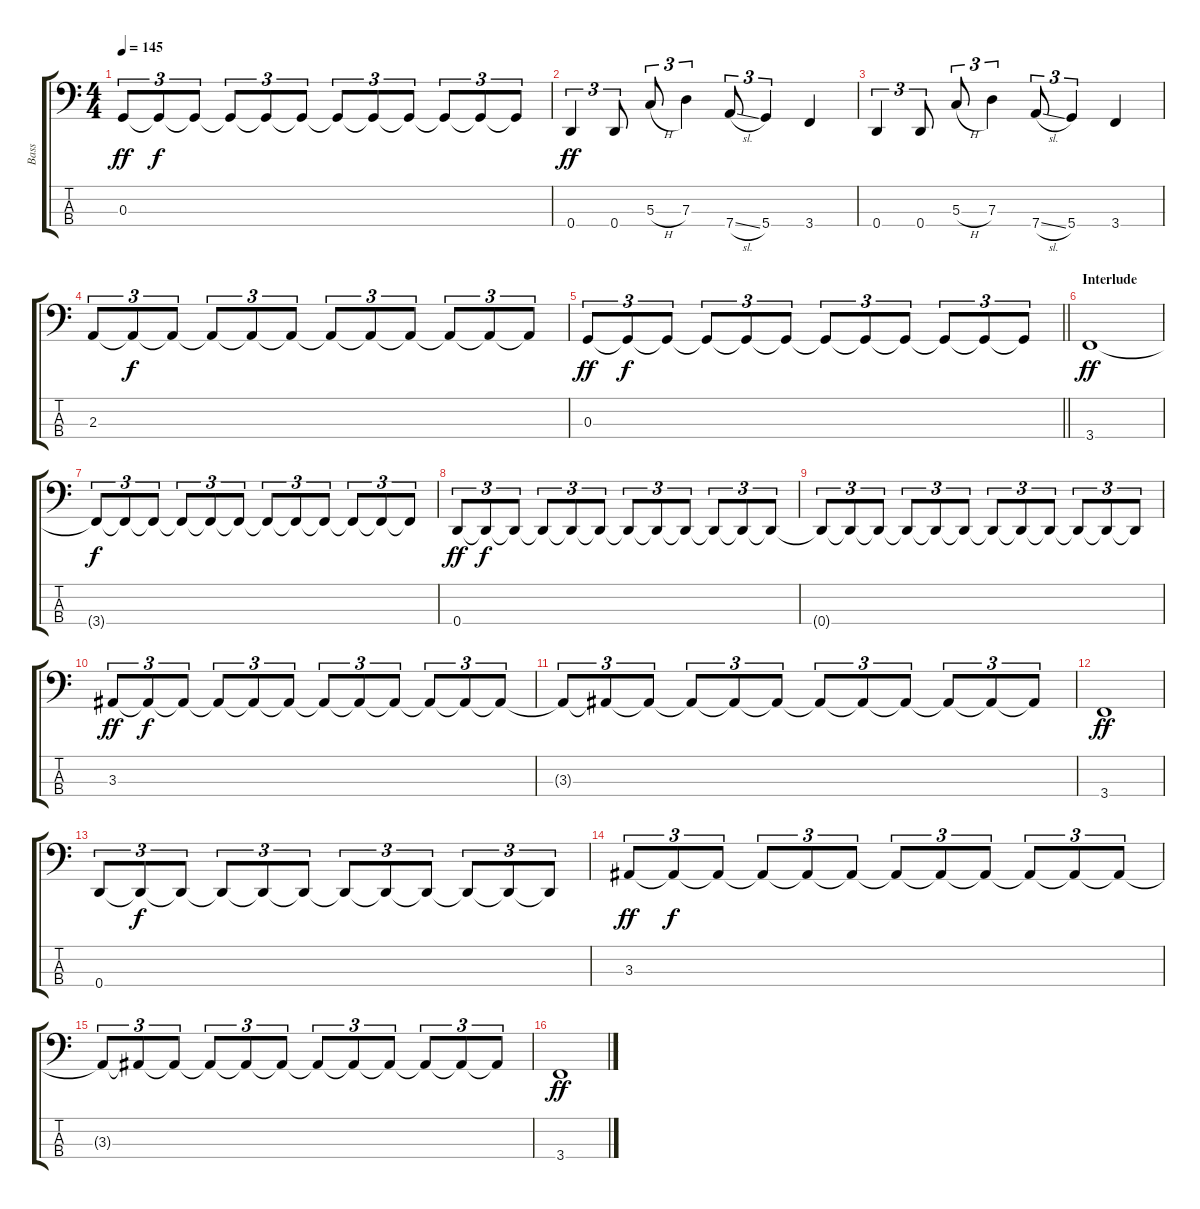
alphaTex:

\track ("Bass" "Bass") {instrument electricbassfinger}
\staff {score tabs}
\tuning (F2 C2 G1 D1) {hide}
\ts (4 4)
\tempo 145
\clef f4
\ks c
0.3.8{tu (3 2) dy ff} 0.3{t}.8{tu (3 2) dy f} 0.3{t}.8{tu (3 2)} 0.3{t}.8{tu (3 2)} 0.3{t}.8{tu (3 2)} 0.3{t}.8{tu (3 2)} 0.3{t}.8{tu (3 2)} 0.3{t}.8{tu (3 2)} 0.3{t}.8{tu (3 2)} 0.3{t}.8{tu (3 2)} 0.3{t}.8{tu (3 2)} 0.3{t}.8{tu (3 2)} |
0.4.4{tu (3 2) dy ff} 0.4.8{tu (3 2)} 5.3{h}.8{tu (3 2)} 7.3.4{tu (3 2)} 7.4{sl}.8{tu (3 2)} 5.4.4{tu (3 2)} 3.4.4 |
0.4.4{tu (3 2)} 0.4.8{tu (3 2)} 5.3{h}.8{tu (3 2)} 7.3.4{tu (3 2)} 7.4{sl}.8{tu (3 2)} 5.4.4{tu (3 2)} 3.4.4 |
2.3.8{tu (3 2)} 2.3{t}.8{tu (3 2) dy f} 2.3{t}.8{tu (3 2)} 2.3{t}.8{tu (3 2)} 2.3{t}.8{tu (3 2)} 2.3{t}.8{tu (3 2)} 2.3{t}.8{tu (3 2)} 2.3{t}.8{tu (3 2)} 2.3{t}.8{tu (3 2)} 2.3{t}.8{tu (3 2)} 2.3{t}.8{tu (3 2)} 2.3{t}.8{tu (3 2)} |
\barLineRight lightlight
0.3.8{tu (3 2) dy ff} 0.3{t}.8{tu (3 2) dy f} 0.3{t}.8{tu (3 2)} 0.3{t}.8{tu (3 2)} 0.3{t}.8{tu (3 2)} 0.3{t}.8{tu (3 2)} 0.3{t}.8{tu (3 2)} 0.3{t}.8{tu (3 2)} 0.3{t}.8{tu (3 2)} 0.3{t}.8{tu (3 2)} 0.3{t}.8{tu (3 2)} 0.3{t}.8{tu (3 2)} |
\section ("" "Interlude")
3.4.1{dy ff} |
3.4{t}.8{tu (3 2) dy f} 3.4{t}.8{tu (3 2)} 3.4{t}.8{tu (3 2)} 3.4{t}.8{tu (3 2)} 3.4{t}.8{tu (3 2)} 3.4{t}.8{tu (3 2)} 3.4{t}.8{tu (3 2)} 3.4{t}.8{tu (3 2)} 3.4{t}.8{tu (3 2)} 3.4{t}.8{tu (3 2)} 3.4{t}.8{tu (3 2)} 3.4{t}.8{tu (3 2)} |
0.4.8{tu (3 2) dy ff} 0.4{t}.8{tu (3 2) dy f} 0.4{t}.8{tu (3 2)} 0.4{t}.8{tu (3 2)} 0.4{t}.8{tu (3 2)} 0.4{t}.8{tu (3 2)} 0.4{t}.8{tu (3 2)} 0.4{t}.8{tu (3 2)} 0.4{t}.8{tu (3 2)} 0.4{t}.8{tu (3 2)} 0.4{t}.8{tu (3 2)} 0.4{t}.8{tu (3 2)} |
0.4{t}.8{tu (3 2)} 0.4{t}.8{tu (3 2)} 0.4{t}.8{tu (3 2)} 0.4{t}.8{tu (3 2)} 0.4{t}.8{tu (3 2)} 0.4{t}.8{tu (3 2)} 0.4{t}.8{tu (3 2)} 0.4{t}.8{tu (3 2)} 0.4{t}.8{tu (3 2)} 0.4{t}.8{tu (3 2)} 0.4{t}.8{tu (3 2)} 0.4{t}.8{tu (3 2)} |
3.3.8{tu (3 2) dy ff} 3.3{t}.8{tu (3 2) dy f} 3.3{t}.8{tu (3 2)} 3.3{t}.8{tu (3 2)} 3.3{t}.8{tu (3 2)} 3.3{t}.8{tu (3 2)} 3.3{t}.8{tu (3 2)} 3.3{t}.8{tu (3 2)} 3.3{t}.8{tu (3 2)} 3.3{t}.8{tu (3 2)} 3.3{t}.8{tu (3 2)} 3.3{t}.8{tu (3 2)} |
3.3{t}.8{tu (3 2)} 3.3{t}.8{tu (3 2)} 3.3{t}.8{tu (3 2)} 3.3{t}.8{tu (3 2)} 3.3{t}.8{tu (3 2)} 3.3{t}.8{tu (3 2)} 3.3{t}.8{tu (3 2)} 3.3{t}.8{tu (3 2)} 3.3{t}.8{tu (3 2)} 3.3{t}.8{tu (3 2)} 3.3{t}.8{tu (3 2)} 3.3{t}.8{tu (3 2)} |
3.4.1{dy ff} |
0.4.8{tu (3 2)} 0.4{t}.8{tu (3 2) dy f} 0.4{t}.8{tu (3 2)} 0.4{t}.8{tu (3 2)} 0.4{t}.8{tu (3 2)} 0.4{t}.8{tu (3 2)} 0.4{t}.8{tu (3 2)} 0.4{t}.8{tu (3 2)} 0.4{t}.8{tu (3 2)} 0.4{t}.8{tu (3 2)} 0.4{t}.8{tu (3 2)} 0.4{t}.8{tu (3 2)} |
3.3.8{tu (3 2) dy ff} 3.3{t}.8{tu (3 2) dy f} 3.3{t}.8{tu (3 2)} 3.3{t}.8{tu (3 2)} 3.3{t}.8{tu (3 2)} 3.3{t}.8{tu (3 2)} 3.3{t}.8{tu (3 2)} 3.3{t}.8{tu (3 2)} 3.3{t}.8{tu (3 2)} 3.3{t}.8{tu (3 2)} 3.3{t}.8{tu (3 2)} 3.3{t}.8{tu (3 2)} |
3.3{t}.8{tu (3 2)} 3.3{t}.8{tu (3 2)} 3.3{t}.8{tu (3 2)} 3.3{t}.8{tu (3 2)} 3.3{t}.8{tu (3 2)} 3.3{t}.8{tu (3 2)} 3.3{t}.8{tu (3 2)} 3.3{t}.8{tu (3 2)} 3.3{t}.8{tu (3 2)} 3.3{t}.8{tu (3 2)} 3.3{t}.8{tu (3 2)} 3.3{t}.8{tu (3 2)} |
3.4.1{dy ff}
